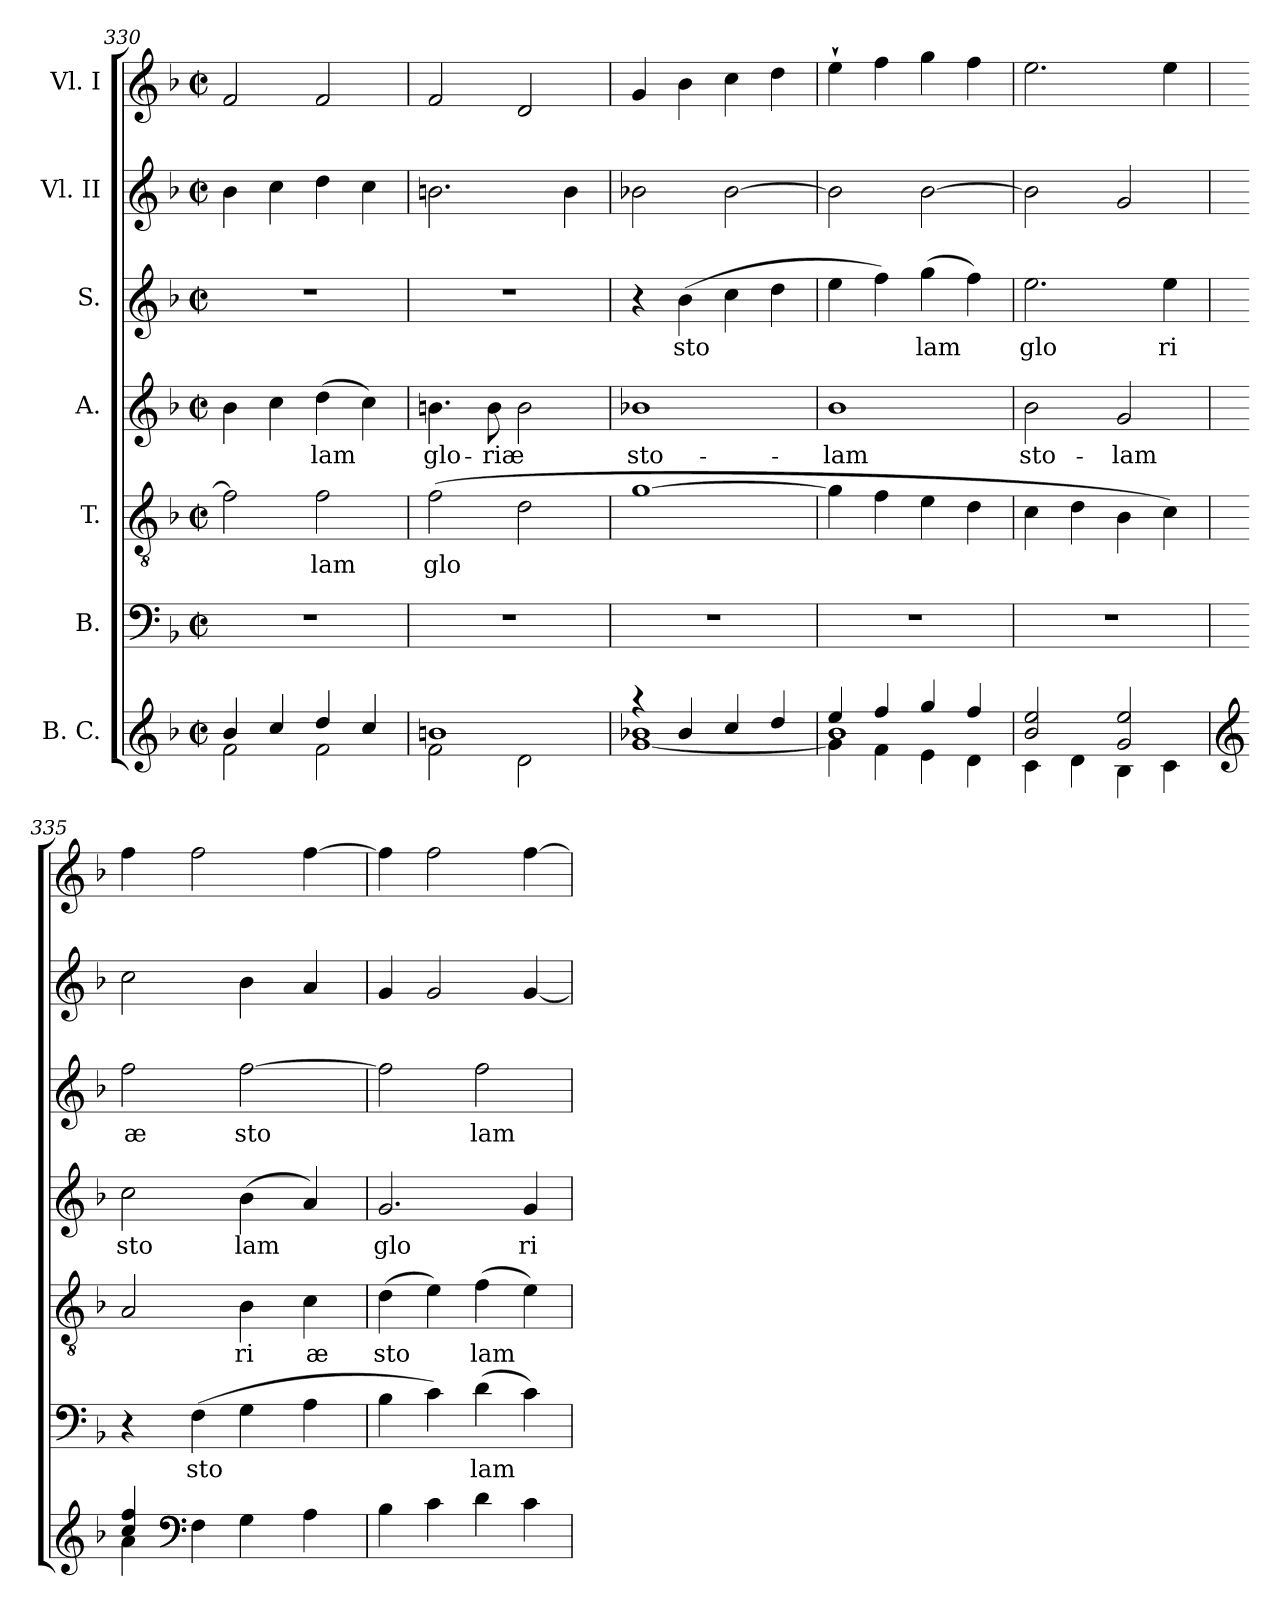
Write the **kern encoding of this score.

**kern	**kern	**text	**kern	**text	**kern	**text	**kern	**text	**kern	**kern
*part7	*part6	*part6	*part5	*part5	*part4	*part4	*part3	*part3	*part2	*part1
*staff7	*staff6	*staff6	*staff5	*staff5	*staff4	*staff4	*staff3	*staff3	*staff2	*staff1
*I"B. C.	*I"B.	*	*I"T.	*	*I"A.	*	*I"S.	*	*I"Vl. II	*I"Vl. I
*clefG2	*clefF4	*	*clefGv2	*	*clefG2	*	*clefG2	*	*clefG2	*clefG2
*k[b-]	*k[b-]	*	*k[b-]	*	*k[b-]	*	*k[b-]	*	*k[b-]	*k[b-]
*F:	*F:	*	*F:	*	*F:	*	*F:	*	*F:	*F:
*M2/2	*M2/2	*	*M2/2	*	*M2/2	*	*M2/2	*	*M2/2	*M2/2
*met(c|)	*met(c|)	*	*met(c|)	*	*met(c|)	*	*met(c|)	*	*met(c|)	*met(c|)
=330	=330	=330	=330	=330	=330	=330	=330	=330	=330	=330
*^	*	*	*	*	*	*	*	*	*	*
4b-/	2f\	1r	.	2f\]	.	4b-\	.	1r	.	4b-\	2f/
4cc/	.	.	.	.	.	4cc\	.	.	.	4cc\	.
!	!	!	!	!	!LO:LY:b:cj	!	!LO:LY:b	!	!	!	!
4dd/	2f\	.	.	2f\	lam	(>4dd\	-lam	.	.	4dd\	2f/
4cc/	.	.	.	.	.	4cc\)	.	.	.	4cc\	.
=331	=331	=331	=331	=331	=331	=331	=331	=331	=331	=331	=331
!	!	!	!	!	!LO:LY:b	!	!LO:LY:b:cj	!	!	!	!
1bn	2f\	1r	.	(>2f\	glo	4.bn\	glo-	1r	.	2.bn\	2f/
!	!	!	!	!	!	!	!LO:LY:b	!	!	!	!
.	.	.	.	.	.	8b\	-riæ	.	.	.	.
.	2d\	.	.	2d\	.	2b\	.	.	.	.	2d/
.	.	.	.	.	.	.	.	.	.	4b\	.
=332	=332	=332	=332	=332	=332	=332	=332	=332	=332	=332	=332
!	!	!	!	!	!	!	!LO:LY:b:cj	!	!	!	!
4raa	1b-X [<1g	1r	.	[>1g	.	1b-X	sto-	4r	.	2b-X\	4g/
!	!	!	!	!	!	!	!	!	!LO:LY:b	!	!
4b-/	.	.	.	.	.	.	.	(>4b-\	sto	.	4b-\
4cc/	.	.	.	.	.	.	.	4cc\	.	[>2b-\	4cc\
4dd/	.	.	.	.	.	.	.	4dd\	.	.	4dd\
=333	=333	=333	=333	=333	=333	=333	=333	=333	=333	=333	=333
*	*^	*	*	*	*	*	*	*	*	*	*
!	!	!	!	!	!	!	!	!LO:LY:b:cj	!	!	!	!
4ee/	4g\]	1b-	1r	.	4g\]	.	1b-	-lam	4ee\	.	2b-\]	4ee`<\
4ff/	4f\	.	.	.	4f\	.	.	.	4ff\)	.	.	4ff\
!	!	!	!	!	!	!	!	!	!	!LO:LY:b	!	!
4gg/	4e\	.	.	.	4e\	.	.	.	(>4gg\	lam	[>2b-\	4gg\
4ff/	4d\	.	.	.	4d\	.	.	.	4ff\)	.	.	4ff\
*	*v	*v	*	*	*	*	*	*	*	*	*	*
=334	=334	=334	=334	=334	=334	=334	=334	=334	=334	=334	=334
!	!	!	!	!	!	!	!LO:LY:b:cj	!	!LO:LY:b:cj	!	!
2ee/ 2b-/	4c\	1r	.	4c\	.	2b-\	sto-	2.ee\	glo	2b-\]	2.ee\
.	4d\	.	.	4d\	.	.	.	.	.	.	.
!	!	!	!	!	!	!	!LO:LY:b:cj	!	!	!	!
2ee/ 2g/	4B-\	.	.	4B-\	.	2g/	-lam	.	.	2g/	.
!	!	!	!	!	!	!	!	!	!LO:LY:b:cj	!	!
.	4c\	.	.	4c\)	.	.	.	4ee\	ri	.	4ee\
!!LO:LB:g=z
=335	=335	=335	=335	=335	=335	=335	=335	=335	=335	=335	=335
*clefG2	*	*	*	*	*	*	*	*	*	*	*
!	!	!	!	!	!	!	!LO:LY:b:cj	!	!LO:LY:b:cj	!	!
*	*	*	*	*^	*	*	*	*	*	*	*
4ff/ 4cc/	4a\	4r	.	2A/	8ryy	.	2cc\	sto	2ff\	æ	2cc\	4ff\
.	.	.	.	.	64ryy	.	.	.	.	.	.	.
.	.	.	.	.	2ryy	.	.	.	.	.	.	.
*clefF4	*	*	*	*	*	*	*	*	*	*	*	*
!	!	!	!LO:LY:b	!	!	!	!	!	!	!	!	!
2.ryy	4F<\	(>4F\	sto	.	.	.	.	.	.	.	.	2ff\
!	!	!	!	!	!	!LO:LY:b:cj	!	!LO:LY:b	!	!LO:LY:b	!	!
.	4G<\	4G\	.	4B-\	.	ri	(>4b-\	lam	[>2ff\	sto	4b-\	.
.	.	.	.	.	4ryy	.	.	.	.	.	.	.
!	!	!	!	!	!	!LO:LY:b:cj	!	!	!	!	!	!
.	4A<\	4A\	.	4c\	.	æ	4a/)	.	.	.	4a/	[>4ff\
.	.	.	.	.	16..ryy	.	.	.	.	.	.	.
=336	=336	=336	=336	=336	=336	=336	=336	=336	=336	=336	=336	=336
!	!	!	!	!	!	!LO:LY:b	!	!LO:LY:b:cj	!	!	!	!
*v	*v	*	*	*v	*v	*	*	*	*	*	*	*
4B-<\	4B-\	.	(>4d\	sto	2.g/	glo	2ff\]	.	4g/	4ff\]
4c<\	4c\)	.	4e\)	.	.	.	.	.	2g/	2ff\
!	!	!LO:LY:b	!	!LO:LY:b	!	!	!	!LO:LY:b:cj	!	!
4d<\	(>4d\	lam	(>4f\	lam	.	.	2ff\	lam	.	.
!	!	!	!	!	!	!LO:LY:b:cj	!	!	!	!
4c<\	4c\)	.	4e\)	.	4g/	ri	.	.	[<4g/	[>4ff\
=	=	=	=	=	=	=	=	=	=	=
*-	*-	*-	*-	*-	*-	*-	*-	*-	*-	*-
